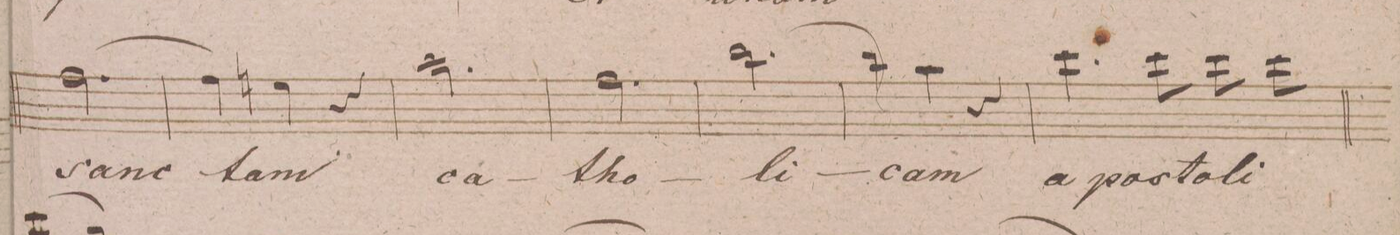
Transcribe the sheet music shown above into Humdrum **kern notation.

**kern	**text	**dynam
*I"Alto.	*	*
*clefC3	*	*
*k[f#]	*	*
*met(c|)	*	*
*M3/4	*	*
[2.g\	san-	.
=216	=216	=216
4g\]	.	.
4fn\	-ctam	.
4r	.	.
=217	=217	=217
2.b\	ca-	.
=218	=218	=218
2.g\	-tho-	.
=219	=219	=219
[2.cc\	-li-	.
=220	=220	=220
4cc\]	.	.
4b\	-cam	.
4r	.	.
=221	=221	=221
4.dd\	a-	.
8dd\	-pos-	.
8dd\	-to-	.
8dd\	-li-	.
=222	=222	=222
*-	*-	*-
